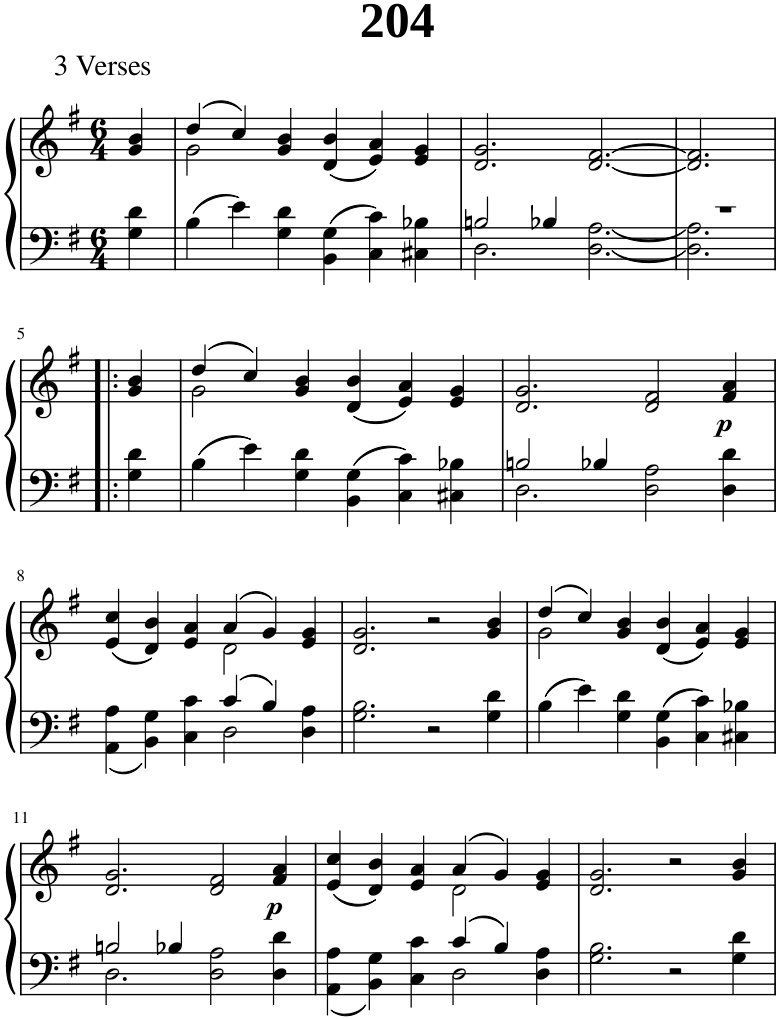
**kern	**kern	**dynam
*part1	*part1	*part1
*staff2	*staff1	*staff1/2
*I"Piano	*	*
*I'Pno.	*	*
*clefF4	*clefG2	*
*k[f#]	*k[f#]	*
*M6/4	*M6/4	*
=1	=1	=1
4G\ 4d\	4g/ 4b/	.
=2	=2	=2
*	*^	*
4B\	(4dd/	2g\	.
4e\	4cc/)	.	.
4G\ 4d\	4g/ 4b/	1ryy	.
4BB\ 4G\	(4d/ 4b/	.	.
4C\ 4c\	4e/ 4a/)	.	.
4C#X\ 4B-X\	4e/ 4g/	.	.
*	*v	*v	*
=3	=3	=3
*^	*	*
2Bn/	2.D\	2.d/ 2.g/	.
4B-X/	.	.	.
2.ryy	[2.D\ [2.A\	[2.d/ [2.f#/	.
=4	=4	=4	=4
1.r	2.D\] 2.A\]	2.d/] 2.f#/]	.
.	2.ryy	2.ryy	.
*v	*v	*	*
!!LO:LB:g=z
=5!|:	=5!|:	=5!|:
4G\ 4d\	4g/ 4b/	.
=6	=6	=6
*	*^	*
4B\	(4dd/	2g\	.
4e\	4cc/)	.	.
4G\ 4d\	4g/ 4b/	1ryy	.
4BB\ 4G\	(4d/ 4b/	.	.
4C\ 4c\	4e/ 4a/)	.	.
4C#X\ 4B-X\	4e/ 4g/	.	.
*	*v	*v	*
=7	=7	=7
*^	*	*
2Bn/	2.D\	2.d/ 2.g/	.
4B-X/	.	.	.
2.ryy	2D\ 2A\	2d/ 2f#/	.
!	!	!	!LO:DY:b
.	4D\ 4d\	4f#/ 4a/	p
!!LO:LB:g=z
=8	=8	=8	=8
*	*	*^	*
2.ryy	4AA\ 4A\	(4e/ 4cc/	2.ryy	.
.	4BB\ 4G\	4d/ 4b/)	.	.
.	4C\ 4c\	4e/ 4a/	.	.
4c/	2D\	(4a/	2d\	.
4B/	.	4g/)	.	.
4ryy	4D\ 4A\	4e/ 4g/	4ryy	.
*v	*v	*	*	*
*	*v	*v	*
=9	=9	=9
2.G\ 2.B\	2.d/ 2.g/	.
2r	2r	.
4G\ 4d\	4g/ 4b/	.
=10	=10	=10
*	*^	*
4B\	(4dd/	2g\	.
4e\	4cc/)	.	.
4G\ 4d\	4g/ 4b/	1ryy	.
4BB\ 4G\	(4d/ 4b/	.	.
4C\ 4c\	4e/ 4a/)	.	.
4C#X\ 4B-X\	4e/ 4g/	.	.
*	*v	*v	*
!!LO:LB:g=z
=11	=11	=11
*^	*	*
2Bn/	2.D\	2.d/ 2.g/	.
4B-X/	.	.	.
2.ryy	2D\ 2A\	2d/ 2f#/	.
!	!	!	!LO:DY:b
.	4D\ 4d\	4f#/ 4a/	p
=12	=12	=12	=12
*	*	*^	*
2.ryy	4AA\ 4A\	(4e/ 4cc/	2.ryy	.
.	4BB\ 4G\	4d/ 4b/)	.	.
.	4C\ 4c\	4e/ 4a/	.	.
4c/	2D\	(4a/	2d\	.
4B/	.	4g/)	.	.
4ryy	4D\ 4A\	4e/ 4g/	4ryy	.
*v	*v	*	*	*
*	*v	*v	*
=13	=13	=13
2.G\ 2.B\	2.d/ 2.g/	.
2r	2r	.
4G\ 4d\	4g/ 4b/	.
=	=	=
*-	*-	*-
